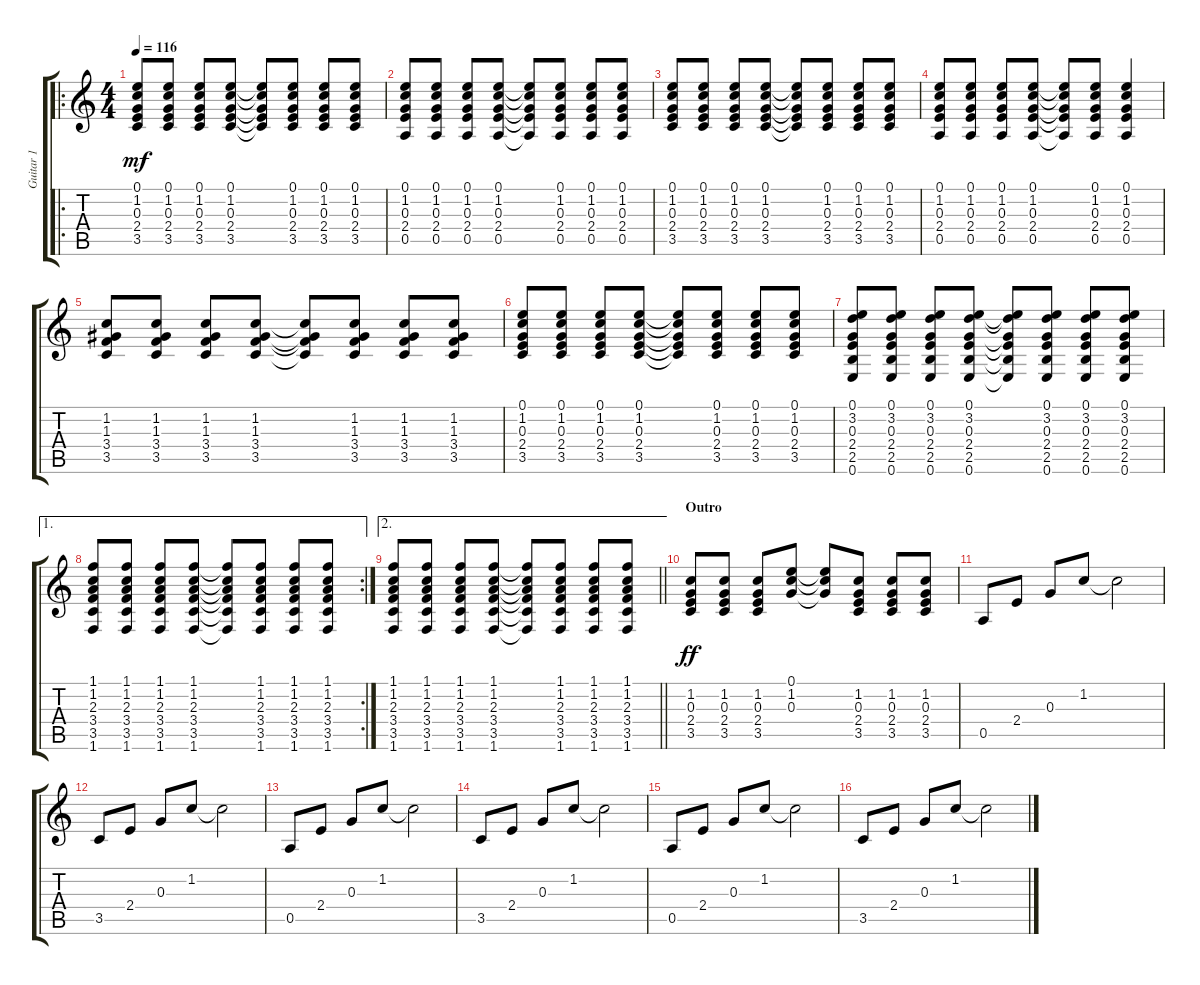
\track ("Guitar 1" "Guitar 1") {instrument electricguitarclean}
\staff {score tabs}
\tuning (E4 B3 G3 D3 A2 E2) {hide}
\ro
\ts (4 4)
\tempo 116
\clef g2
\ks c
(0.1 1.2 0.3 2.4 3.5).8{dy mf} (0.1 1.2 0.3 2.4 3.5).8 (0.1 1.2 0.3 2.4 3.5).8 (0.1 1.2 0.3 2.4 3.5).8 (0.1{t} 1.2{t} 0.3{t} 2.4{t} 3.5{t}).8 (0.1 1.2 0.3 2.4 3.5).8 (0.1 1.2 0.3 2.4 3.5).8 (0.1 1.2 0.3 2.4 3.5).8 |
(0.1 1.2 0.3 2.4 0.5).8 (0.1 1.2 0.3 2.4 0.5).8 (0.1 1.2 0.3 2.4 0.5).8 (0.1 1.2 0.3 2.4 0.5).8 (0.1{t} 1.2{t} 0.3{t} 2.4{t} 0.5{t}).8 (0.1 1.2 0.3 2.4 0.5).8 (0.1 1.2 0.3 2.4 0.5).8 (0.1 1.2 0.3 2.4 0.5).8 |
(0.1 1.2 0.3 2.4 3.5).8 (0.1 1.2 0.3 2.4 3.5).8 (0.1 1.2 0.3 2.4 3.5).8 (0.1 1.2 0.3 2.4 3.5).8 (0.1{t} 1.2{t} 0.3{t} 2.4{t} 3.5{t}).8 (0.1 1.2 0.3 2.4 3.5).8 (0.1 1.2 0.3 2.4 3.5).8 (0.1 1.2 0.3 2.4 3.5).8 |
(0.1 1.2 0.3 2.4 0.5).8 (0.1 1.2 0.3 2.4 0.5).8 (0.1 1.2 0.3 2.4 0.5).8 (0.1 1.2 0.3 2.4 0.5).8 (0.1{t} 1.2{t} 0.3{t} 2.4{t} 0.5{t}).8 (0.1 1.2 0.3 2.4 0.5).8 (0.1 1.2 0.3 2.4 0.5).4 |
(1.2 1.3 3.4 3.5).8 (1.2 1.3 3.4 3.5).8 (1.2 1.3 3.4 3.5).8 (1.2 1.3 3.4 3.5).8 (1.2{t} 1.3{t} 3.4{t} 3.5{t}).8 (1.2 1.3 3.4 3.5).8 (1.2 1.3 3.4 3.5).8 (1.2 1.3 3.4 3.5).8 |
(0.1 1.2 0.3 2.4 3.5).8 (0.1 1.2 0.3 2.4 3.5).8 (0.1 1.2 0.3 2.4 3.5).8 (0.1 1.2 0.3 2.4 3.5).8 (0.1{t} 1.2{t} 0.3{t} 2.4{t} 3.5{t}).8 (0.1 1.2 0.3 2.4 3.5).8 (0.1 1.2 0.3 2.4 3.5).8 (0.1 1.2 0.3 2.4 3.5).8 |
(0.1 3.2 0.3 2.4 2.5 0.6).8 (0.1 3.2 0.3 2.4 2.5 0.6).8 (0.1 3.2 0.3 2.4 2.5 0.6).8 (0.1 3.2 0.3 2.4 2.5 0.6).8 (0.1{t} 3.2{t} 0.3{t} 2.4{t} 2.5{t} 0.6{t}).8 (0.1 3.2 0.3 2.4 2.5 0.6).8 (0.1 3.2 0.3 2.4 2.5 0.6).8 (0.1 3.2 0.3 2.4 2.5 0.6).8 |
\ae 1
\rc 2
(1.1 1.2 2.3 3.4 3.5 1.6).8 (1.1 1.2 2.3 3.4 3.5 1.6).8 (1.1 1.2 2.3 3.4 3.5 1.6).8 (1.1 1.2 2.3 3.4 3.5 1.6).8 (1.1{t} 1.2{t} 2.3{t} 3.4{t} 3.5{t} 1.6{t}).8 (1.1 1.2 2.3 3.4 3.5 1.6).8 (1.1 1.2 2.3 3.4 3.5 1.6).8 (1.1 1.2 2.3 3.4 3.5 1.6).8 |
\ae 2
\barLineRight lightlight
(1.1 1.2 2.3 3.4 3.5 1.6).8 (1.1 1.2 2.3 3.4 3.5 1.6).8 (1.1 1.2 2.3 3.4 3.5 1.6).8 (1.1 1.2 2.3 3.4 3.5 1.6).8 (1.1{t} 1.2{t} 2.3{t} 3.4{t} 3.5{t} 1.6{t}).8 (1.1 1.2 2.3 3.4 3.5 1.6).8 (1.1 1.2 2.3 3.4 3.5 1.6).8 (1.1 1.2 2.3 3.4 3.5 1.6).8 |
\section ("" "Outro")
(1.2 0.3 2.4 3.5).8{dy ff} (1.2 0.3 2.4 3.5).8 (1.2 0.3 2.4 3.5).8 (0.1 1.2 0.3).8 (0.1{t} 1.2{t} 0.3{t}).8 (1.2 0.3 2.4 3.5).8 (1.2 0.3 2.4 3.5).8 (1.2 0.3 2.4 3.5).8 |
0.5.8 2.4.8 0.3.8 1.2.8 1.2{t}.2 |
3.5.8 2.4.8 0.3.8 1.2.8 1.2{t}.2 |
0.5.8 2.4.8 0.3.8 1.2.8 1.2{t}.2 |
3.5.8 2.4.8 0.3.8 1.2.8 1.2{t}.2 |
0.5.8 2.4.8 0.3.8 1.2.8 1.2{t}.2 |
3.5.8 2.4.8 0.3.8 1.2.8 1.2{t}.2
